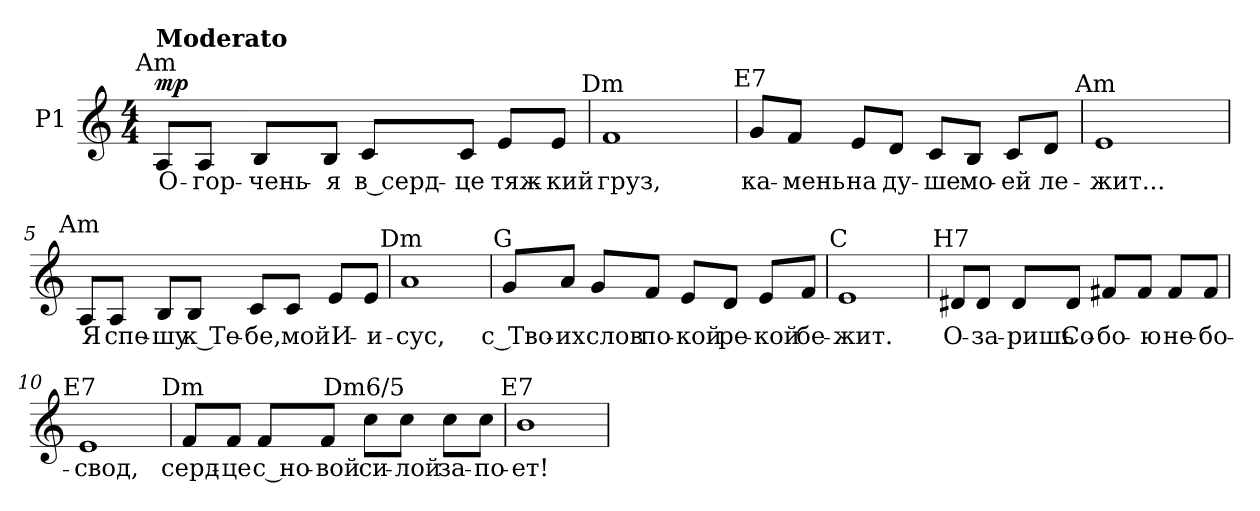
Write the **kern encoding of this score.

**kern	**text	**dynam
*part1	*part1	*part1
*staff1	*staff1	*staff1
*I"P1	*	*
!!LO:PB:g=z
*clefG2	*	*
*k[]	*	*
*a:	*	*
*M4/4	*	*
*MM100	*	*
=1	=1	=1
!LO:TX:a:cj:t=Am	!	!
!LO:TX:a:B:t=Moderato	!	!
!	!LO:LY:b:color=#000000	!
8Ai/L	О-	mp
!	!LO:LY:b:color=#000000	!
8Ai/J	-гор-	.
!	!LO:LY:b:color=#000000	!
8Bi/L	-чень-	.
!	!LO:LY:b:color=#000000	!
8Bi/J	-я	.
!	!LO:LY:b:color=#000000	!
8ci/L	в серд-	.
!	!LO:LY:b:color=#000000	!
8ci/J	-це	.
!	!LO:LY:b:color=#000000	!
8ei/L	тяж-	.
!	!LO:LY:b:color=#000000	!
8ei/J	-кий	.
=2	=2	=2
!LO:TX:a:cj:t=Dm	!	!
!	!LO:LY:b:color=#000000	!
1fi	груз,	.
=3	=3	=3
!LO:TX:a:cj:t=E7	!	!
!	!LO:LY:b:color=#000000	!
8gi/L	ка-	.
!	!LO:LY:b:color=#000000	!
8fi/J	-мень	.
!	!LO:LY:b:color=#000000	!
8ei/L	на	.
!	!LO:LY:b:color=#000000	!
8di/J	ду-	.
!	!LO:LY:b:color=#000000	!
8ci/L	-ше	.
!	!LO:LY:b:color=#000000	!
8Bi/J	мо-	.
!	!LO:LY:b:color=#000000	!
8ci/L	-ей	.
!	!LO:LY:b:color=#000000	!
8di/J	ле-	.
=4	=4	=4
!LO:TX:a:cj:t=Am	!	!
!	!LO:LY:b:color=#000000	!
1ei	-жит...	.
!!LO:LB:g=z
=5	=5	=5
!LO:TX:a:cj:t=Am	!	!
!	!LO:LY:b:color=#000000	!
8Ai/L	Я	.
!	!LO:LY:b:color=#000000	!
8Ai/J	спе-	.
!	!LO:LY:b:color=#000000	!
8Bi/L	-шу	.
!	!LO:LY:b:color=#000000	!
8Bi/J	к Те-	.
!	!LO:LY:b:color=#000000	!
8ci/L	-бе,	.
!	!LO:LY:b:color=#000000	!
8ci/J	мой	.
!	!LO:LY:b:color=#000000	!
8ei/L	И-	.
!	!LO:LY:b:color=#000000	!
8ei/J	-и-	.
=6	=6	=6
!LO:TX:a:cj:t=Dm	!	!
!	!LO:LY:b:color=#000000	!
1ai	-сус,	.
=7	=7	=7
!LO:TX:a:cj:t=G	!	!
!	!LO:LY:b:color=#000000	!
8gi/L	с Тво-	.
!	!LO:LY:b:color=#000000	!
8ai/J	-их	.
!	!LO:LY:b:color=#000000	!
8gi/L	слов	.
!	!LO:LY:b:color=#000000	!
8fi/J	по-	.
!	!LO:LY:b:color=#000000	!
8ei/L	-кой	.
!	!LO:LY:b:color=#000000	!
8di/J	ре-	.
!	!LO:LY:b:color=#000000	!
8ei/L	-кой	.
!	!LO:LY:b:color=#000000	!
8fi/J	бе-	.
=8	=8	=8
!LO:TX:a:cj:t=C	!	!
!	!LO:LY:b:color=#000000	!
1ei	-жит.	.
!!LO:LB:g=z
=9	=9	=9
!LO:TX:a:cj:t=H7	!	!
!	!LO:LY:b:color=#000000	!
8d#Xi/L	О-	.
!	!LO:LY:b:color=#000000	!
8d#i/J	-за-	.
!	!LO:LY:b:color=#000000	!
8d#i/L	-ришь	.
!	!LO:LY:b:color=#000000	!
8d#i/J	Со-	.
!	!LO:LY:b:color=#000000	!
8f#Xi/L	-бо-	.
!	!LO:LY:b:color=#000000	!
8f#i/J	-ю	.
!	!LO:LY:b:color=#000000	!
8f#i/L	не-	.
!	!LO:LY:b:color=#000000	!
8f#i/J	-бо-	.
=10	=10	=10
!LO:TX:a:cj:t=E7	!	!
!	!LO:LY:b:color=#000000	!
1ei	-свод,	.
=11	=11	=11
!LO:TX:a:cj:t=Dm	!	!
!	!LO:LY:b:color=#000000	!
8fi/L	серд-	.
!	!LO:LY:b:color=#000000	!
8fi/J	-це	.
!	!LO:LY:b:color=#000000	!
8fi/L	с но-	.
!	!LO:LY:b:color=#000000	!
8fi/J	-вой	.
!LO:TX:a:cj:t=Dm6/5	!	!
!	!LO:LY:b:color=#000000	!
8cci\L	си-	.
!	!LO:LY:b:color=#000000	!
8cci\J	-лой	.
!	!LO:LY:b:color=#000000	!
8cci\L	за-	.
!	!LO:LY:b:color=#000000	!
8cci\J	-по-	.
=12	=12	=12
!LO:TX:a:cj:t=E7	!	!
!	!LO:LY:b:color=#000000	!
1bi	-ет!	.
=	=	=
*-	*-	*-
